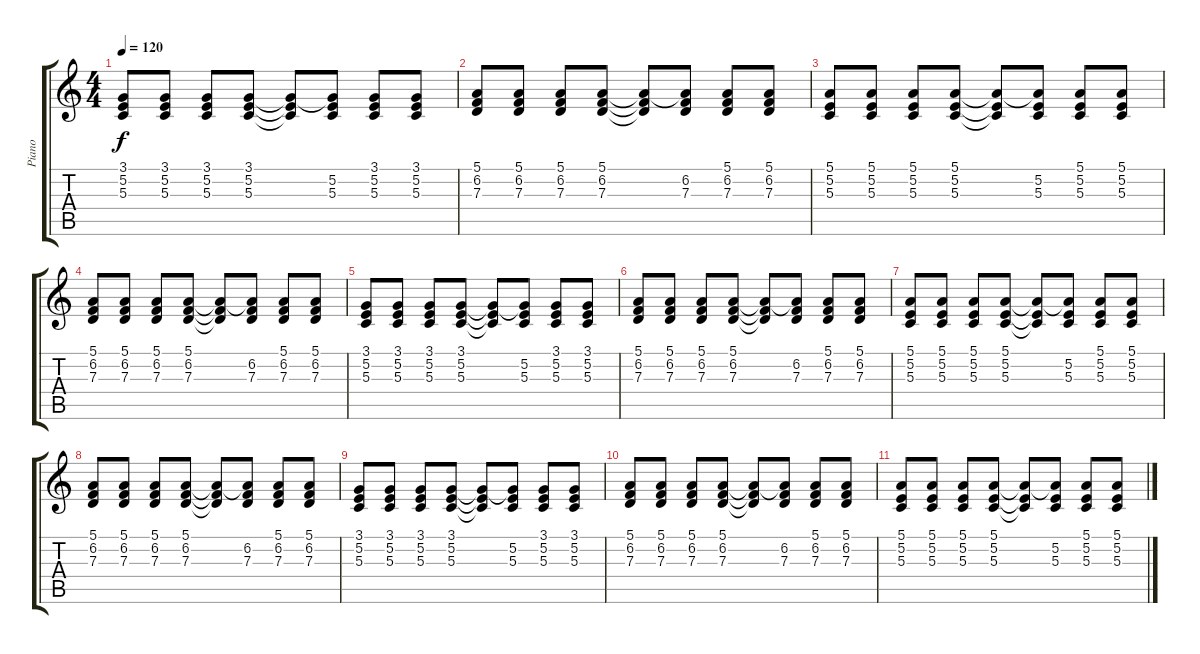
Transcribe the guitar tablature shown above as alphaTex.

\track ("Piano" "Piano") {instrument brightacousticpiano}
\staff {score tabs}
\tuning (E4 B3 G3 D3 A2 E2) {hide}
\ts (4 4)
\tempo 120
\clef g2
\ks c
(3.1 5.2 5.3).8{dy f} (3.1 5.2 5.3).8 (3.1 5.2 5.3).8 (3.1 5.2 5.3).8 (3.1{t} 5.2{t} 5.3{t}).8 (3.1{t} 5.2 5.3).8 (3.1 5.2 5.3).8 (3.1 5.2 5.3).8 |
(5.1 6.2 7.3).8 (5.1 6.2 7.3).8 (5.1 6.2 7.3).8 (5.1 6.2 7.3).8 (5.1{t} 6.2{t} 7.3{t}).8 (5.1{t} 6.2 7.3).8 (5.1 6.2 7.3).8 (5.1 6.2 7.3).8 |
(5.1 5.2 5.3).8 (5.1 5.2 5.3).8 (5.1 5.2 5.3).8 (5.1 5.2 5.3).8 (5.1{t} 5.2{t} 5.3{t}).8 (5.1{t} 5.2 5.3).8 (5.1 5.2 5.3).8 (5.1 5.2 5.3).8 |
(5.1 6.2 7.3).8 (5.1 6.2 7.3).8 (5.1 6.2 7.3).8 (5.1 6.2 7.3).8 (5.1{t} 6.2{t} 7.3{t}).8 (5.1{t} 6.2 7.3).8 (5.1 6.2 7.3).8 (5.1 6.2 7.3).8 |
(3.1 5.2 5.3).8 (3.1 5.2 5.3).8 (3.1 5.2 5.3).8 (3.1 5.2 5.3).8 (3.1{t} 5.2{t} 5.3{t}).8 (3.1{t} 5.2 5.3).8 (3.1 5.2 5.3).8 (3.1 5.2 5.3).8 |
(5.1 6.2 7.3).8 (5.1 6.2 7.3).8 (5.1 6.2 7.3).8 (5.1 6.2 7.3).8 (5.1{t} 6.2{t} 7.3{t}).8 (5.1{t} 6.2 7.3).8 (5.1 6.2 7.3).8 (5.1 6.2 7.3).8 |
(5.1 5.2 5.3).8 (5.1 5.2 5.3).8 (5.1 5.2 5.3).8 (5.1 5.2 5.3).8 (5.1{t} 5.2{t} 5.3{t}).8 (5.1{t} 5.2 5.3).8 (5.1 5.2 5.3).8 (5.1 5.2 5.3).8 |
(5.1 6.2 7.3).8 (5.1 6.2 7.3).8 (5.1 6.2 7.3).8 (5.1 6.2 7.3).8 (5.1{t} 6.2{t} 7.3{t}).8 (5.1{t} 6.2 7.3).8 (5.1 6.2 7.3).8 (5.1 6.2 7.3).8 |
(3.1 5.2 5.3).8 (3.1 5.2 5.3).8 (3.1 5.2 5.3).8 (3.1 5.2 5.3).8 (3.1{t} 5.2{t} 5.3{t}).8 (3.1{t} 5.2 5.3).8 (3.1 5.2 5.3).8 (3.1 5.2 5.3).8 |
(5.1 6.2 7.3).8 (5.1 6.2 7.3).8 (5.1 6.2 7.3).8 (5.1 6.2 7.3).8 (5.1{t} 6.2{t} 7.3{t}).8 (5.1{t} 6.2 7.3).8 (5.1 6.2 7.3).8 (5.1 6.2 7.3).8 |
(5.1 5.2 5.3).8 (5.1 5.2 5.3).8 (5.1 5.2 5.3).8 (5.1 5.2 5.3).8 (5.1{t} 5.2{t} 5.3{t}).8 (5.1{t} 5.2 5.3).8 (5.1 5.2 5.3).8 (5.1 5.2 5.3).8
